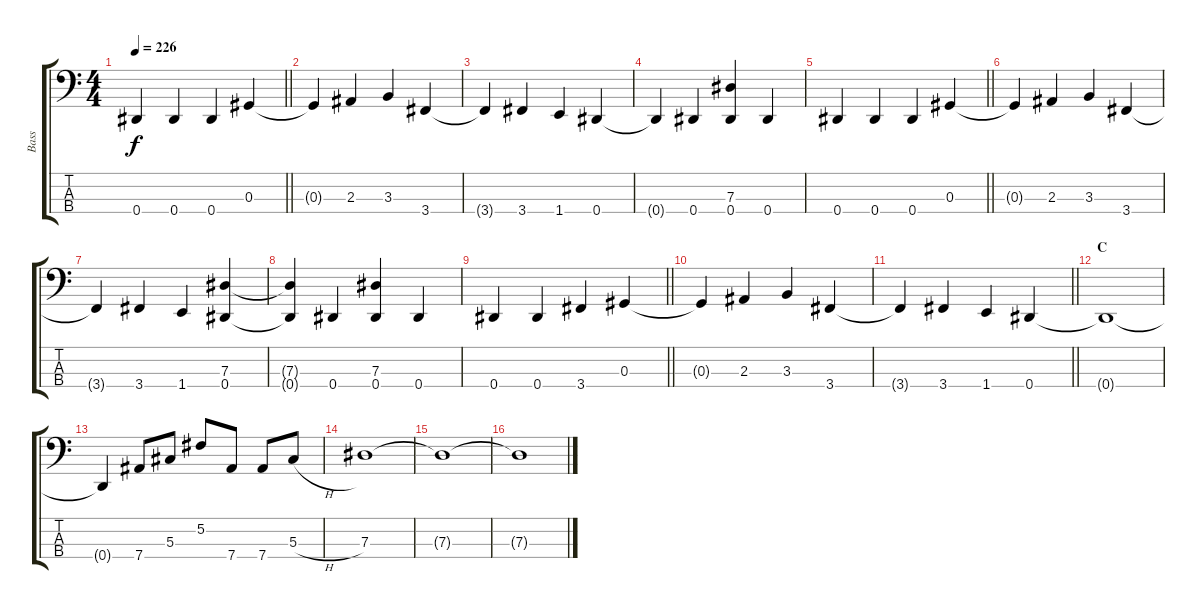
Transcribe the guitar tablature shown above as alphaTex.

\track ("Bass" "Bass") {instrument electricbassfinger}
\staff {score tabs}
\tuning (Gb2 Db2 Ab1 Eb1) {hide}
\ts (4 4)
\tempo 226
\clef f4
\barLineRight lightlight
\ks c
0.4.4{dy f} 0.4.4 0.4.4 0.3.4 |
0.3{t}.4 2.3.4 3.3.4 3.4.4 |
3.4{t}.4 3.4.4 1.4.4 0.4.4 |
0.4{t}.4 0.4.4 (7.3 0.4).4 0.4.4 |
\barLineRight lightlight
0.4.4 0.4.4 0.4.4 0.3.4 |
0.3{t}.4 2.3.4 3.3.4 3.4.4 |
3.4{t}.4 3.4.4 1.4.4 (7.3 0.4).4 |
(7.3{t} 0.4{t}).4 0.4.4 (7.3 0.4).4 0.4.4 |
\barLineRight lightlight
0.4.4 0.4.4 3.4.4 0.3.4 |
0.3{t}.4 2.3.4 3.3.4 3.4.4 |
\barLineRight lightlight
3.4{t}.4 3.4.4 1.4.4 0.4.4 |
\section ("" "C")
0.4{t}.1 |
0.4{t}.4 7.4.8 5.3.8 5.2.8 7.4.8 7.4.8 5.3{h}.8 |
7.3.1 |
7.3{t}.1 |
7.3{t}.1
